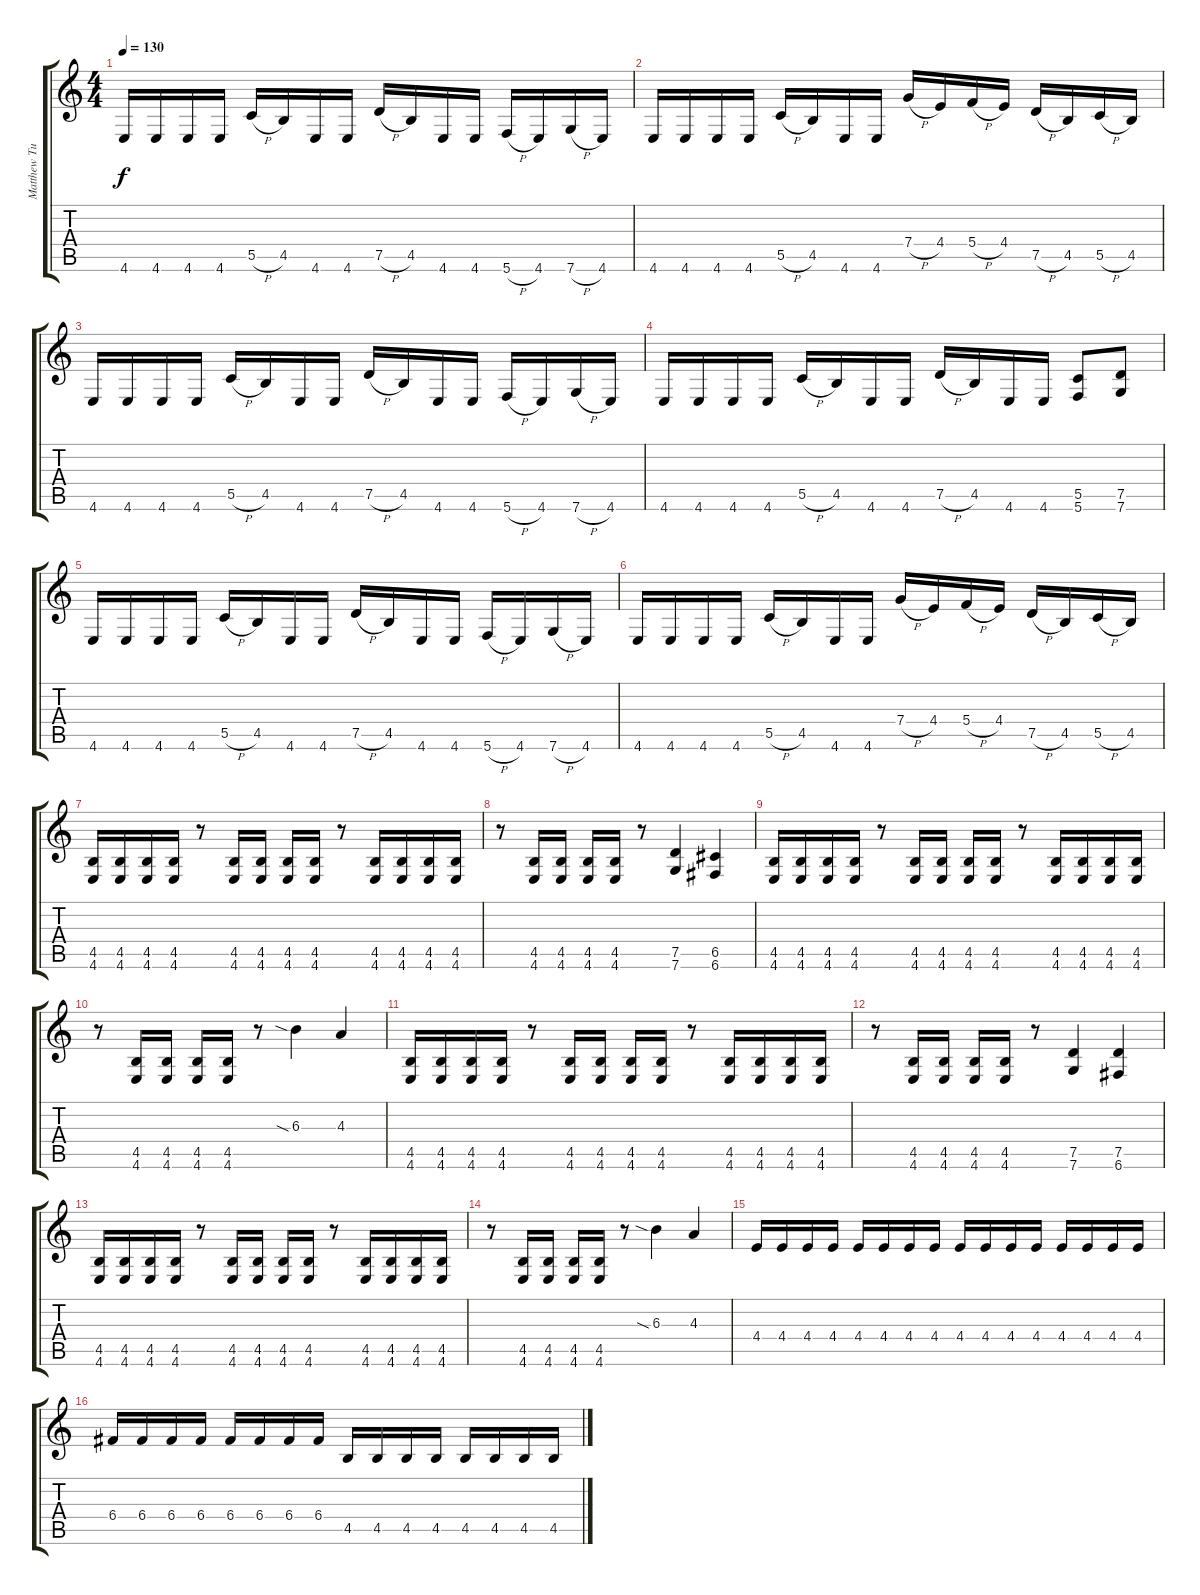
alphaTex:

\track ("Matthew Tuck" "Matthew Tu") {instrument overdrivenguitar}
\staff {score tabs}
\tuning (D4 A3 F3 C3 G2 C2) {hide}
\ts (4 4)
\tempo 130
\clef g2
\ks c
4.6.16{dy f} 4.6.16 4.6.16 4.6.16 5.5{h}.16 4.5.16 4.6.16 4.6.16 7.5{h}.16 4.5.16 4.6.16 4.6.16 5.6{h}.16 4.6.16 7.6{h}.16 4.6.16 |
4.6.16 4.6.16 4.6.16 4.6.16 5.5{h}.16 4.5.16 4.6.16 4.6.16 7.4{h}.16 4.4.16 5.4{h}.16 4.4.16 7.5{h}.16 4.5.16 5.5{h}.16 4.5.16 |
4.6.16 4.6.16 4.6.16 4.6.16 5.5{h}.16 4.5.16 4.6.16 4.6.16 7.5{h}.16 4.5.16 4.6.16 4.6.16 5.6{h}.16 4.6.16 7.6{h}.16 4.6.16 |
4.6.16 4.6.16 4.6.16 4.6.16 5.5{h}.16 4.5.16 4.6.16 4.6.16 7.5{h}.16 4.5.16 4.6.16 4.6.16 (5.5 5.6).8 (7.5 7.6).8 |
4.6.16 4.6.16 4.6.16 4.6.16 5.5{h}.16 4.5.16 4.6.16 4.6.16 7.5{h}.16 4.5.16 4.6.16 4.6.16 5.6{h}.16 4.6.16 7.6{h}.16 4.6.16 |
4.6.16 4.6.16 4.6.16 4.6.16 5.5{h}.16 4.5.16 4.6.16 4.6.16 7.4{h}.16 4.4.16 5.4{h}.16 4.4.16 7.5{h}.16 4.5.16 5.5{h}.16 4.5.16 |
(4.5 4.6).16 (4.5 4.6).16 (4.5 4.6).16 (4.5 4.6).16 r.8 (4.5 4.6).16 (4.5 4.6).16 (4.5 4.6).16 (4.5 4.6).16 r.8 (4.5 4.6).16 (4.5 4.6).16 (4.5 4.6).16 (4.5 4.6).16 |
r.8 (4.5 4.6).16 (4.5 4.6).16 (4.5 4.6).16 (4.5 4.6).16 r.8 (7.5 7.6).4 (6.5 6.6).4 |
(4.5 4.6).16 (4.5 4.6).16 (4.5 4.6).16 (4.5 4.6).16 r.8 (4.5 4.6).16 (4.5 4.6).16 (4.5 4.6).16 (4.5 4.6).16 r.8 (4.5 4.6).16 (4.5 4.6).16 (4.5 4.6).16 (4.5 4.6).16 |
r.8 (4.5 4.6).16 (4.5 4.6).16 (4.5 4.6).16 (4.5 4.6).16 r.8 6.3{sia}.4 4.3.4 |
(4.5 4.6).16 (4.5 4.6).16 (4.5 4.6).16 (4.5 4.6).16 r.8 (4.5 4.6).16 (4.5 4.6).16 (4.5 4.6).16 (4.5 4.6).16 r.8 (4.5 4.6).16 (4.5 4.6).16 (4.5 4.6).16 (4.5 4.6).16 |
r.8 (4.5 4.6).16 (4.5 4.6).16 (4.5 4.6).16 (4.5 4.6).16 r.8 (7.5 7.6).4 (7.5 6.6).4 |
(4.5 4.6).16 (4.5 4.6).16 (4.5 4.6).16 (4.5 4.6).16 r.8 (4.5 4.6).16 (4.5 4.6).16 (4.5 4.6).16 (4.5 4.6).16 r.8 (4.5 4.6).16 (4.5 4.6).16 (4.5 4.6).16 (4.5 4.6).16 |
r.8 (4.5 4.6).16 (4.5 4.6).16 (4.5 4.6).16 (4.5 4.6).16 r.8 6.3{sia}.4 4.3.4 |
4.4.16 4.4.16 4.4.16 4.4.16 4.4.16 4.4.16 4.4.16 4.4.16 4.4.16 4.4.16 4.4.16 4.4.16 4.4.16 4.4.16 4.4.16 4.4.16 |
6.4.16 6.4.16 6.4.16 6.4.16 6.4.16 6.4.16 6.4.16 6.4.16 4.5.16 4.5.16 4.5.16 4.5.16 4.5.16 4.5.16 4.5.16 4.5.16
